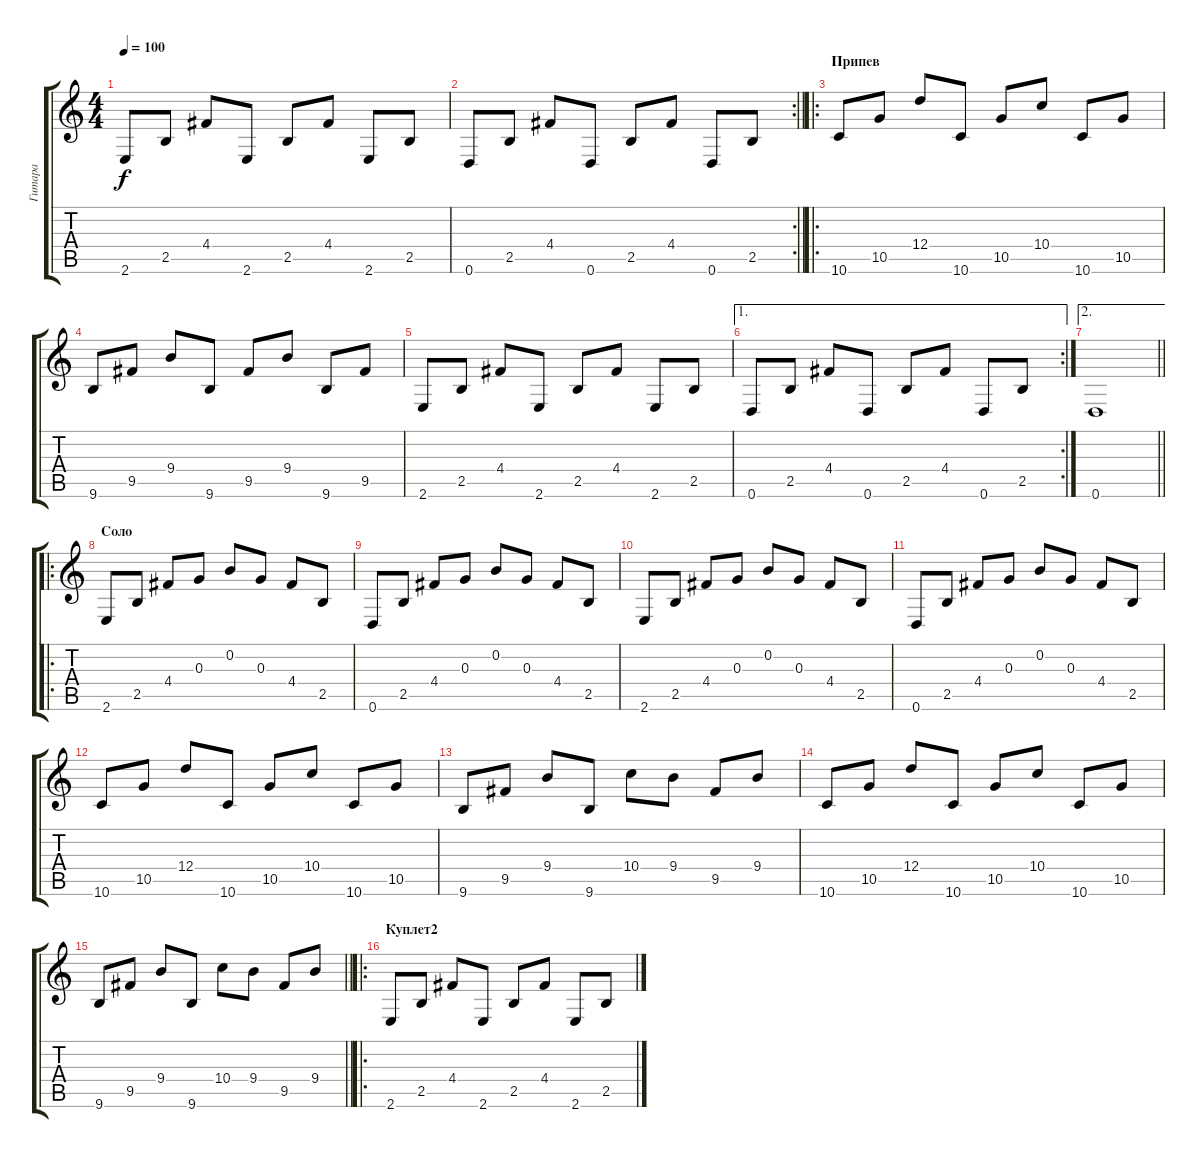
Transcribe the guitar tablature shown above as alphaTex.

\track ("Гитара" "Гитара") {instrument acousticguitarsteel}
\staff {score tabs}
\tuning (E4 B3 G3 D3 A2 D2) {hide}
\ts (4 4)
\tempo 100
\clef g2
\ks c
2.6.8{dy f} 2.5.8 4.4.8 2.6.8 2.5.8 4.4.8 2.6.8 2.5.8 |
\rc 2
\barLineRight lightlight
0.6.8 2.5.8 4.4.8 0.6.8 2.5.8 4.4.8 0.6.8 2.5.8 |
\ro
\section ("" "Припев")
10.6.8 10.5.8 12.4.8 10.6.8 10.5.8 10.4.8 10.6.8 10.5.8 |
9.6.8 9.5.8 9.4.8 9.6.8 9.5.8 9.4.8 9.6.8 9.5.8 |
2.6.8 2.5.8 4.4.8 2.6.8 2.5.8 4.4.8 2.6.8 2.5.8 |
\ae 1
\rc 2
0.6.8 2.5.8 4.4.8 0.6.8 2.5.8 4.4.8 0.6.8 2.5.8 |
\ae 2
\barLineRight lightlight
0.6.1 |
\ro
\section ("" "Соло")
2.6.8 2.5.8 4.4.8 0.3.8 0.2.8 0.3.8 4.4.8 2.5.8 |
0.6.8 2.5.8 4.4.8 0.3.8 0.2.8 0.3.8 4.4.8 2.5.8 |
2.6.8 2.5.8 4.4.8 0.3.8 0.2.8 0.3.8 4.4.8 2.5.8 |
0.6.8 2.5.8 4.4.8 0.3.8 0.2.8 0.3.8 4.4.8 2.5.8 |
10.6.8 10.5.8 12.4.8 10.6.8 10.5.8 10.4.8 10.6.8 10.5.8 |
9.6.8 9.5.8 9.4.8 9.6.8 10.4.8 9.4.8 9.5.8 9.4.8 |
10.6.8 10.5.8 12.4.8 10.6.8 10.5.8 10.4.8 10.6.8 10.5.8 |
\barLineRight lightlight
9.6.8 9.5.8 9.4.8 9.6.8 10.4.8 9.4.8 9.5.8 9.4.8 |
\ro
\section ("" "Куплет2")
2.6.8 2.5.8 4.4.8 2.6.8 2.5.8 4.4.8 2.6.8 2.5.8
